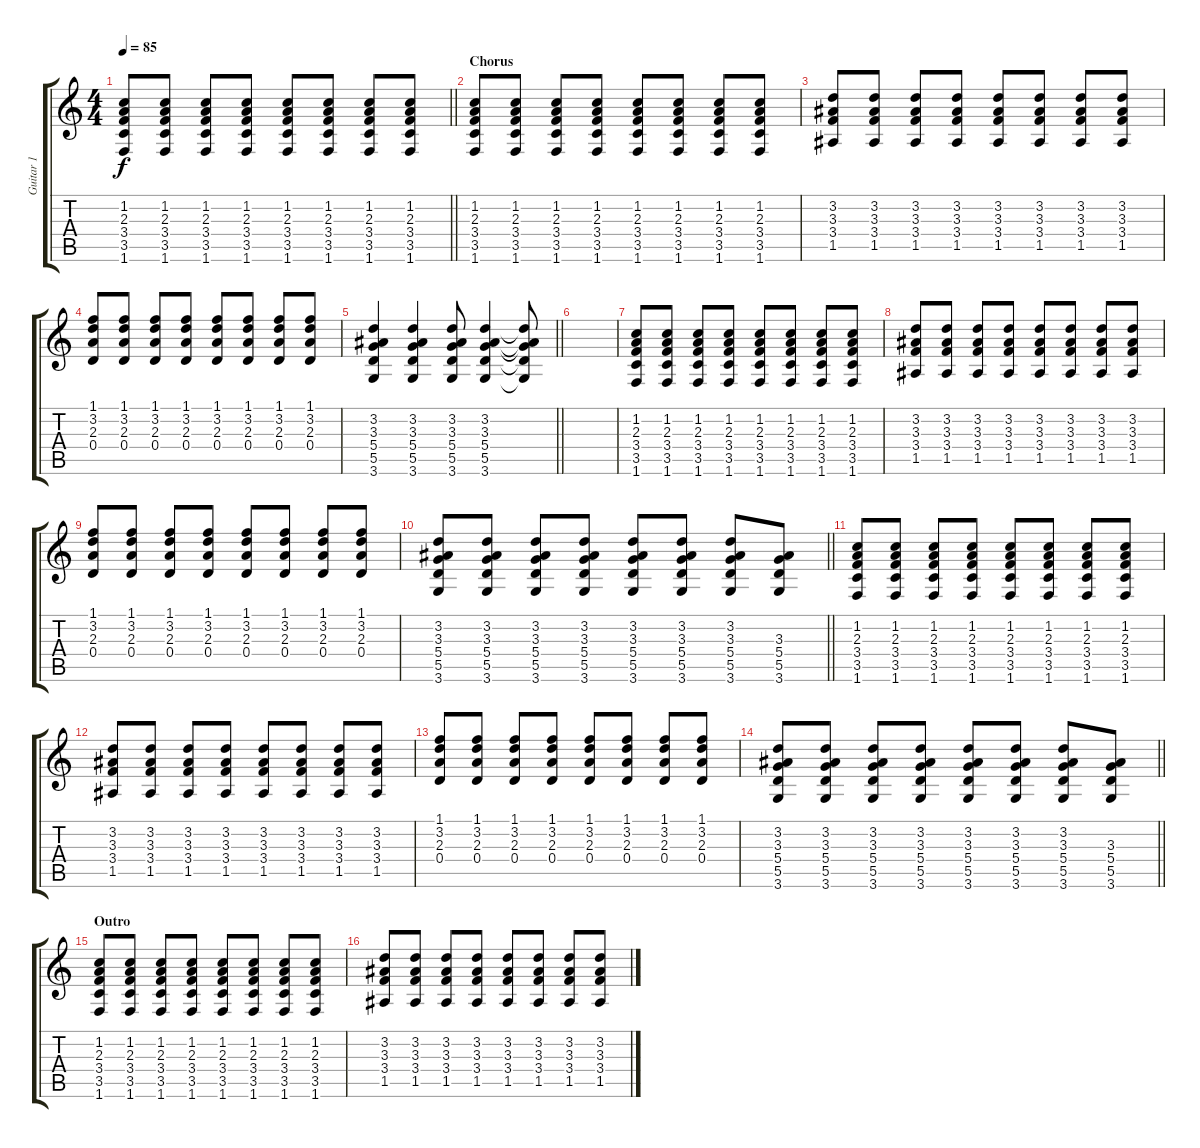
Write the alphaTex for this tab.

\track ("Guitar 1" "Guitar 1") {instrument acousticguitarsteel}
\staff {score tabs}
\tuning (E4 B3 G3 D3 A2 E2) {hide}
\ts (4 4)
\tempo 85
\clef g2
\barLineRight lightlight
\ks c
(1.2 2.3 3.4 3.5 1.6).8{dy f} (1.2 2.3 3.4 3.5 1.6).8 (1.2 2.3 3.4 3.5 1.6).8 (1.2 2.3 3.4 3.5 1.6).8 (1.2 2.3 3.4 3.5 1.6).8 (1.2 2.3 3.4 3.5 1.6).8 (1.2 2.3 3.4 3.5 1.6).8 (1.2 2.3 3.4 3.5 1.6).8 |
\section ("" "Chorus")
(1.2 2.3 3.4 3.5 1.6).8 (1.2 2.3 3.4 3.5 1.6).8 (1.2 2.3 3.4 3.5 1.6).8 (1.2 2.3 3.4 3.5 1.6).8 (1.2 2.3 3.4 3.5 1.6).8 (1.2 2.3 3.4 3.5 1.6).8 (1.2 2.3 3.4 3.5 1.6).8 (1.2 2.3 3.4 3.5 1.6).8 |
(3.2 3.3 3.4 1.5).8 (3.2 3.3 3.4 1.5).8 (3.2 3.3 3.4 1.5).8 (3.2 3.3 3.4 1.5).8 (3.2 3.3 3.4 1.5).8 (3.2 3.3 3.4 1.5).8 (3.2 3.3 3.4 1.5).8 (3.2 3.3 3.4 1.5).8 |
(1.1 3.2 2.3 0.4).8 (1.1 3.2 2.3 0.4).8 (1.1 3.2 2.3 0.4).8 (1.1 3.2 2.3 0.4).8 (1.1 3.2 2.3 0.4).8 (1.1 3.2 2.3 0.4).8 (1.1 3.2 2.3 0.4).8 (1.1 3.2 2.3 0.4).8 |
\barLineRight lightlight
(3.2 3.3 5.4 5.5 3.6).4 (3.2 3.3 5.4 5.5 3.6).4 (3.2 3.3 5.4 5.5 3.6).8 (3.2 3.3 5.4 5.5 3.6).4 (3.2{t} 3.3{t} 5.4{t} 5.5{t} 3.6{t}).8 |
|
(1.2 2.3 3.4 3.5 1.6).8 (1.2 2.3 3.4 3.5 1.6).8 (1.2 2.3 3.4 3.5 1.6).8 (1.2 2.3 3.4 3.5 1.6).8 (1.2 2.3 3.4 3.5 1.6).8 (1.2 2.3 3.4 3.5 1.6).8 (1.2 2.3 3.4 3.5 1.6).8 (1.2 2.3 3.4 3.5 1.6).8 |
(3.2 3.3 3.4 1.5).8 (3.2 3.3 3.4 1.5).8 (3.2 3.3 3.4 1.5).8 (3.2 3.3 3.4 1.5).8 (3.2 3.3 3.4 1.5).8 (3.2 3.3 3.4 1.5).8 (3.2 3.3 3.4 1.5).8 (3.2 3.3 3.4 1.5).8 |
(1.1 3.2 2.3 0.4).8 (1.1 3.2 2.3 0.4).8 (1.1 3.2 2.3 0.4).8 (1.1 3.2 2.3 0.4).8 (1.1 3.2 2.3 0.4).8 (1.1 3.2 2.3 0.4).8 (1.1 3.2 2.3 0.4).8 (1.1 3.2 2.3 0.4).8 |
\barLineRight lightlight
(3.2 3.3 5.4 5.5 3.6).8 (3.2 3.3 5.4 5.5 3.6).8 (3.2 3.3 5.4 5.5 3.6).8 (3.2 3.3 5.4 5.5 3.6).8 (3.2 3.3 5.4 5.5 3.6).8 (3.2 3.3 5.4 5.5 3.6).8 (3.2 3.3 5.4 5.5 3.6).8 (3.3 5.4 5.5 3.6).8 |
(1.2 2.3 3.4 3.5 1.6).8 (1.2 2.3 3.4 3.5 1.6).8 (1.2 2.3 3.4 3.5 1.6).8 (1.2 2.3 3.4 3.5 1.6).8 (1.2 2.3 3.4 3.5 1.6).8 (1.2 2.3 3.4 3.5 1.6).8 (1.2 2.3 3.4 3.5 1.6).8 (1.2 2.3 3.4 3.5 1.6).8 |
(3.2 3.3 3.4 1.5).8 (3.2 3.3 3.4 1.5).8 (3.2 3.3 3.4 1.5).8 (3.2 3.3 3.4 1.5).8 (3.2 3.3 3.4 1.5).8 (3.2 3.3 3.4 1.5).8 (3.2 3.3 3.4 1.5).8 (3.2 3.3 3.4 1.5).8 |
(1.1 3.2 2.3 0.4).8 (1.1 3.2 2.3 0.4).8 (1.1 3.2 2.3 0.4).8 (1.1 3.2 2.3 0.4).8 (1.1 3.2 2.3 0.4).8 (1.1 3.2 2.3 0.4).8 (1.1 3.2 2.3 0.4).8 (1.1 3.2 2.3 0.4).8 |
\barLineRight lightlight
(3.2 3.3 5.4 5.5 3.6).8 (3.2 3.3 5.4 5.5 3.6).8 (3.2 3.3 5.4 5.5 3.6).8 (3.2 3.3 5.4 5.5 3.6).8 (3.2 3.3 5.4 5.5 3.6).8 (3.2 3.3 5.4 5.5 3.6).8 (3.2 3.3 5.4 5.5 3.6).8 (3.3 5.4 5.5 3.6).8 |
\section ("" "Outro")
(1.2 2.3 3.4 3.5 1.6).8 (1.2 2.3 3.4 3.5 1.6).8 (1.2 2.3 3.4 3.5 1.6).8 (1.2 2.3 3.4 3.5 1.6).8 (1.2 2.3 3.4 3.5 1.6).8 (1.2 2.3 3.4 3.5 1.6).8 (1.2 2.3 3.4 3.5 1.6).8 (1.2 2.3 3.4 3.5 1.6).8 |
(3.2 3.3 3.4 1.5).8 (3.2 3.3 3.4 1.5).8 (3.2 3.3 3.4 1.5).8 (3.2 3.3 3.4 1.5).8 (3.2 3.3 3.4 1.5).8 (3.2 3.3 3.4 1.5).8 (3.2 3.3 3.4 1.5).8 (3.2 3.3 3.4 1.5).8
